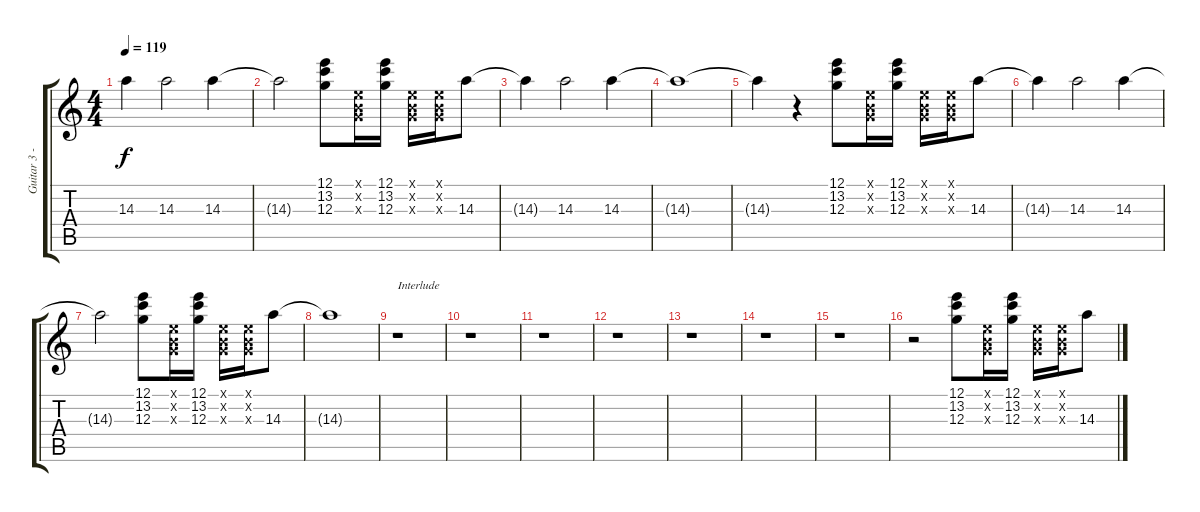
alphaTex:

\track ("Guitar 3 - Slight Dist." "Guitar 3 -") {instrument distortionguitar}
\staff {score tabs}
\tuning (E4 B3 G3 D3 A2 E2) {hide}
\ts (4 4)
\tempo 119
\clef g2
\ks c
14.3{t}.4{dy f} 14.3.2 14.3.4 |
14.3{t}.2 (12.1 13.2 12.3).8 (0.1{x} 0.2{x} 0.3{x}).16 (12.1 13.2 12.3).16 (0.1{x} 0.2{x} 0.3{x}).16 (0.1{x} 0.2{x} 0.3{x}).16 14.3.8 |
14.3{t}.4 14.3.2 14.3.4 |
14.3{t}.1 |
14.3{t}.4 r.4 (12.1 13.2 12.3).8 (0.1{x} 0.2{x} 0.3{x}).16 (12.1 13.2 12.3).16 (0.1{x} 0.2{x} 0.3{x}).16 (0.1{x} 0.2{x} 0.3{x}).16 14.3.8 |
14.3{t}.4 14.3.2 14.3.4 |
14.3{t}.2 (12.1 13.2 12.3).8 (0.1{x} 0.2{x} 0.3{x}).16 (12.1 13.2 12.3).16 (0.1{x} 0.2{x} 0.3{x}).16 (0.1{x} 0.2{x} 0.3{x}).16 14.3.8 |
14.3{t}.1 |
r.1{txt "Interlude"} |
r.1 |
r.1 |
r.1 |
r.1 |
r.1 |
r.1 |
r.2 (12.1 13.2 12.3).8 (0.1{x} 0.2{x} 0.3{x}).16 (12.1 13.2 12.3).16 (0.1{x} 0.2{x} 0.3{x}).16 (0.1{x} 0.2{x} 0.3{x}).16 14.3.8
